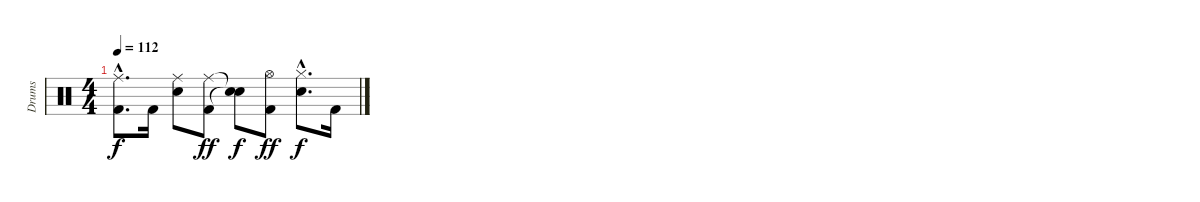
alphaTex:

\track ("Drums" "Drums") {instrument percussion}
\staff {score}
\articulation defaults
\ts (4 4)
\tempo 112
\clef neutral
\ks c
("Ride (middle)"{hac} "Kick (hit) 2"{hac}).8{d dy f} "Kick (hit) 2".16 ("Ride (middle)" "Electric Snare (hit)").8 ("Ride (middle)" "Kick (hit) 2").8{dy ff} ("Snare (hit)"{t} "Snare (hit)"{t}).8{dy f} ("Hi-Hat (open)" "Kick (hit) 2").8{dy ff} ("Hi-Hat (closed)"{hac} "Electric Snare (hit)"{hac}).8{d dy f} "Kick (hit) 2".16
